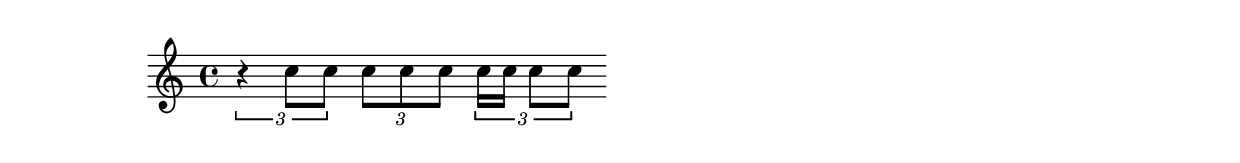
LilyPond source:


\version "2.11.51"
\header {

  texidoc = "In combination with a beam, the bracket of the tuplet
bracket is removed. This only happens if there is one beam, as long as
the bracket."

}
\layout { ragged-right= ##t }

\context Voice\relative c'' {
  \times 2/3 { r  c8[ c8] }
  \times 2/3 {  c8[ c c] }
  \times 2/3 {  c16[ c16]  c8[ c8] }
}

